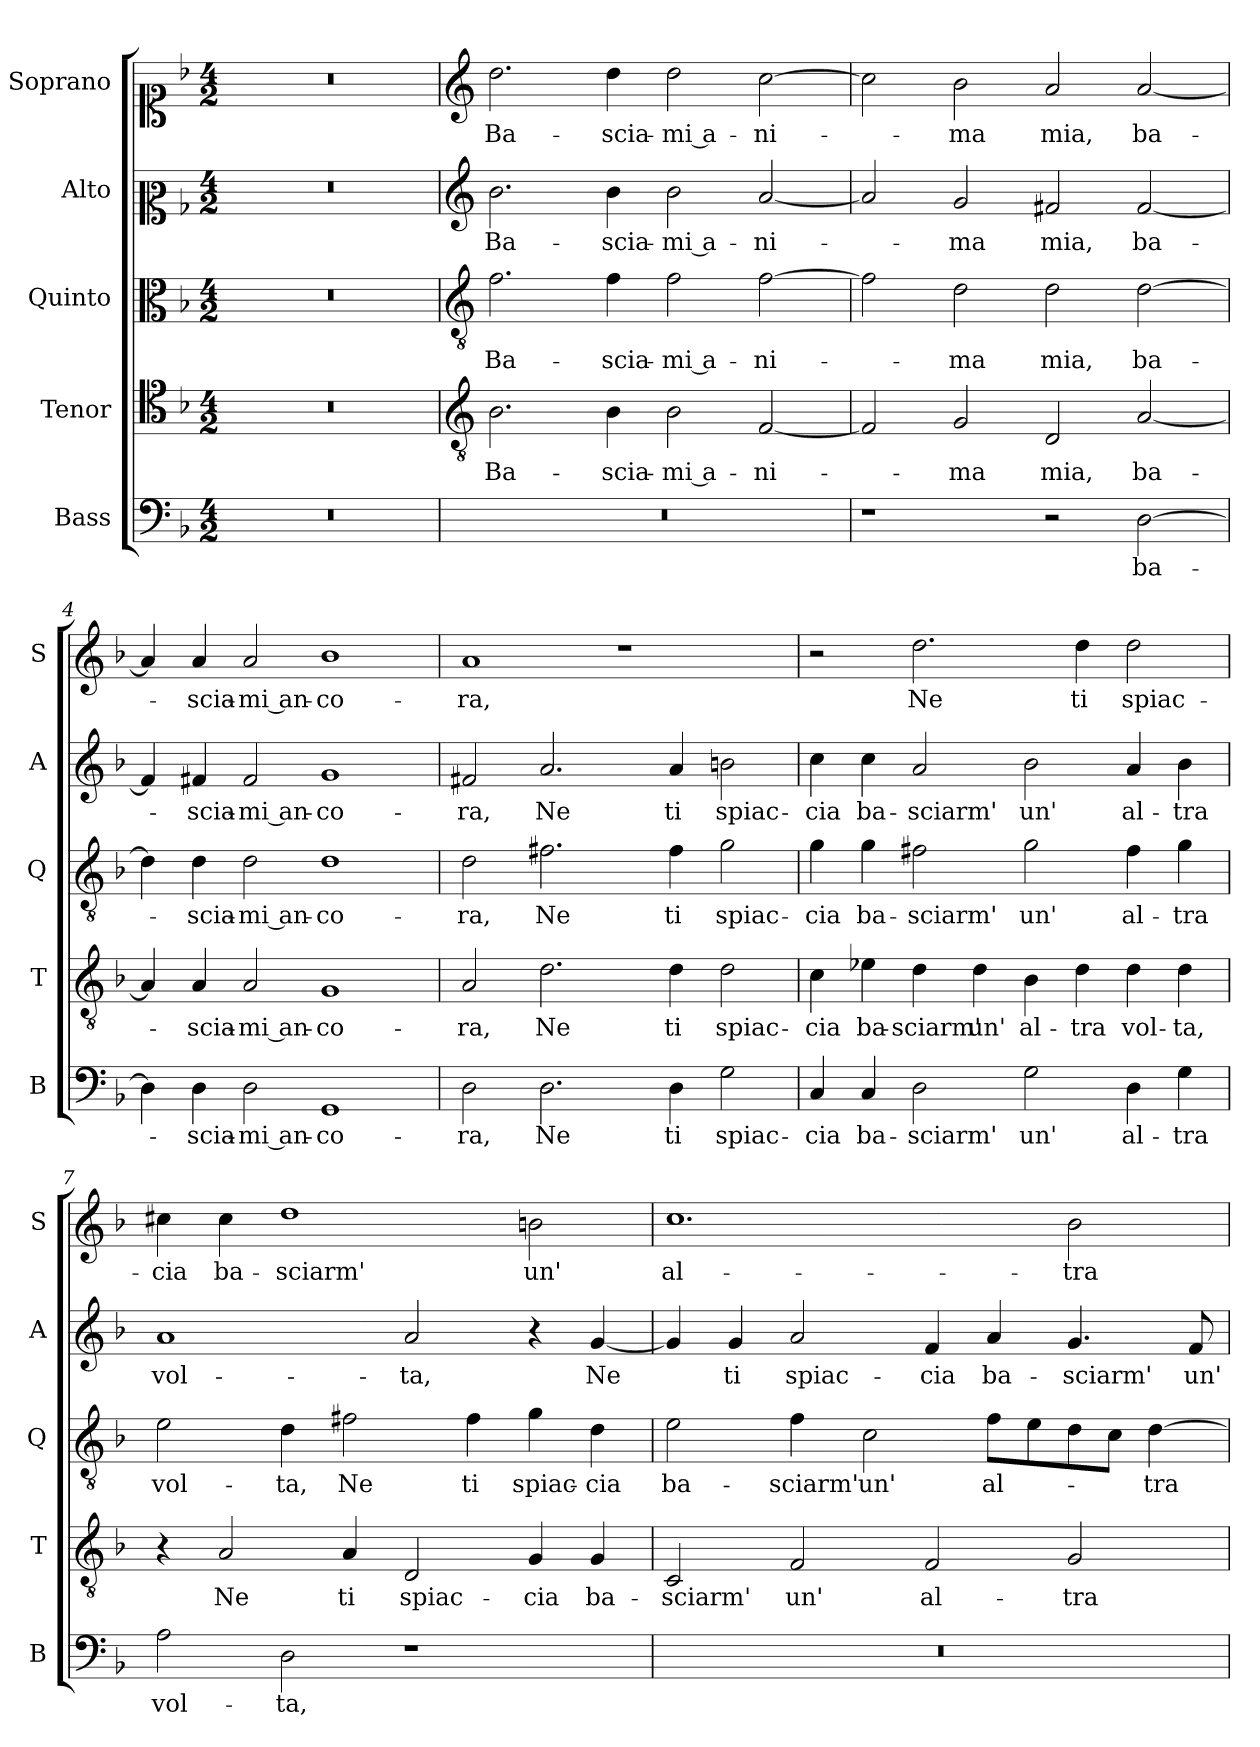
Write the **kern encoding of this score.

**kern	**text	**kern	**text	**kern	**text	**kern	**text	**kern	**text
*part5	*part5	*part4	*part4	*part3	*part3	*part2	*part2	*part1	*part1
*staff5	*staff5	*staff4	*staff4	*staff3	*staff3	*staff2	*staff2	*staff1	*staff1
*I"Bass	*	*I"Tenor	*	*I"Quinto	*	*I"Alto	*	*I"Soprano	*
*I'B	*	*I'T	*	*I'Q	*	*I'A	*	*I'S	*
*clefF4	*	*clefC4	*	*clefC3	*	*clefC2	*	*clefC1	*
*k[b-]	*	*k[b-]	*	*k[b-]	*	*k[b-]	*	*k[b-]	*
*F:	*	*F:	*	*F:	*	*F:	*	*F:	*
*M4/2	*	*M4/2	*	*M4/2	*	*M4/2	*	*M4/2	*
=1	=1	=1	=1	=1	=1	=1	=1	=1	=1
0r	.	0r	.	0r	.	0r	.	0r	.
=2	=2	=2	=2	=2	=2	=2	=2	=2	=2
*	*	*clefGv2	*	*clefGv2	*	*clefG2	*	*clefG2	*
!	!	!	!LO:LY:b	!	!LO:LY:b	!	!LO:LY:b	!	!LO:LY:b
0r	.	2.B-\	Ba-	2.f\	Ba-	2.b-\	Ba-	2.dd\	Ba-
!	!	!	!LO:LY:b	!	!LO:LY:b	!	!LO:LY:b	!	!LO:LY:b
.	.	4B-\	-scia-	4f\	-scia-	4b-\	-scia-	4dd\	-scia-
!	!	!	!LO:LY:b	!	!LO:LY:b	!	!LO:LY:b	!	!LO:LY:b
.	.	2B-\	-mi a-	2f\	-mi a-	2b-\	-mi a-	2dd\	-mi a-
!	!	!	!LO:LY:b	!	!LO:LY:b	!	!LO:LY:b	!	!LO:LY:b
.	.	[2F/	-ni-	[2f\	-ni-	[2a/	-ni-	[2cc\	-ni-
=3	=3	=3	=3	=3	=3	=3	=3	=3	=3
1r	.	2F/]	.	2f\]	.	2a/]	.	2cc\]	.
!	!	!	!LO:LY:b	!	!LO:LY:b	!	!LO:LY:b	!	!LO:LY:b
.	.	2G/	-ma	2d\	-ma	2g/	-ma	2b-\	-ma
!	!	!	!LO:LY:b	!	!LO:LY:b	!	!LO:LY:b	!	!LO:LY:b
2r	.	2D/	mia,	2d\	mia,	2f#X/	mia,	2a/	mia,
!	!LO:LY:b	!	!LO:LY:b	!	!LO:LY:b	!	!LO:LY:b	!	!LO:LY:b
[2D\	ba-	[2A/	ba-	[2d\	ba-	[2f#/	ba-	[2a/	ba-
=4	=4	=4	=4	=4	=4	=4	=4	=4	=4
4D\]	.	4A/]	.	4d\]	.	4f#/]	.	4a/]	.
!	!LO:LY:b	!	!LO:LY:b	!	!LO:LY:b	!	!LO:LY:b	!	!LO:LY:b
4D\	-scia-	4A/	-scia-	4d\	-scia-	4f#X/	-scia-	4a/	-scia-
!	!LO:LY:b	!	!LO:LY:b	!	!LO:LY:b	!	!LO:LY:b	!	!LO:LY:b
2D\	-mi an-	2A/	-mi an-	2d\	-mi an-	2f#/	-mi an-	2a/	-mi an-
!	!LO:LY:b	!	!LO:LY:b	!	!LO:LY:b	!	!LO:LY:b	!	!LO:LY:b
1GG	-co-	1G	-co-	1d	-co-	1g	-co-	1b-	-co-
!!LO:LB:g=z
=5	=5	=5	=5	=5	=5	=5	=5	=5	=5
!	!LO:LY:b	!	!LO:LY:b	!	!LO:LY:b	!	!LO:LY:b	!	!LO:LY:b
2D\	-ra,	2A/	-ra,	2d\	-ra,	2f#X/	-ra,	1a	-ra,
!	!LO:LY:b	!	!LO:LY:b	!	!LO:LY:b	!	!LO:LY:b	!	!
2.D\	Ne	2.d\	Ne	2.f#X\	Ne	2.a/	Ne	.	.
.	.	.	.	.	.	.	.	1r	.
!	!LO:LY:b	!	!LO:LY:b	!	!LO:LY:b	!	!LO:LY:b	!	!
4D\	ti	4d\	ti	4f#\	ti	4a/	ti	.	.
!	!LO:LY:b	!	!LO:LY:b	!	!LO:LY:b	!	!LO:LY:b	!	!
2G\	spiac-	2d\	spiac-	2g\	spiac-	2bn\	spiac-	.	.
=6	=6	=6	=6	=6	=6	=6	=6	=6	=6
!	!LO:LY:b	!	!LO:LY:b	!	!LO:LY:b	!	!LO:LY:b	!	!
4C/	-cia	4c\	-cia	4g\	-cia	4cc\	-cia	2r	.
!	!LO:LY:b	!	!LO:LY:b	!	!LO:LY:b	!	!LO:LY:b	!	!
4C/	ba-	4e-X\	ba-	4g\	ba-	4cc\	ba-	.	.
!	!LO:LY:b	!	!LO:LY:b	!	!LO:LY:b	!	!LO:LY:b	!	!LO:LY:b
2D\	-sciarm'	4d\	-sciarm'	2f#X\	-sciarm'	2a/	-sciarm'	2.dd\	Ne
!	!	!	!LO:LY:b	!	!	!	!	!	!
.	.	4d\	un'	.	.	.	.	.	.
!	!LO:LY:b	!	!LO:LY:b	!	!LO:LY:b	!	!LO:LY:b	!	!
2G\	un'	4B-\	al-	2g\	un'	2b-\	un'	.	.
!	!	!	!LO:LY:b	!	!	!	!	!	!LO:LY:b
.	.	4d\	-tra	.	.	.	.	4dd\	ti
!	!LO:LY:b	!	!LO:LY:b	!	!LO:LY:b	!	!LO:LY:b	!	!LO:LY:b
4D\	al-	4d\	vol-	4f#\	al-	4a/	al-	2dd\	spiac-
!	!LO:LY:b	!	!LO:LY:b	!	!LO:LY:b	!	!LO:LY:b	!	!
4G\	-tra	4d\	-ta,	4g\	-tra	4b-\	-tra	.	.
=7	=7	=7	=7	=7	=7	=7	=7	=7	=7
!	!LO:LY:b	!	!	!	!LO:LY:b	!	!LO:LY:b	!	!LO:LY:b
2A\	vol-	4r	.	2e\	vol-	1a	vol-	4cc#X\	-cia
!	!	!	!LO:LY:b	!	!	!	!	!	!LO:LY:b
.	.	2A/	Ne	.	.	.	.	4cc#\	ba-
!	!LO:LY:b	!	!	!	!LO:LY:b	!	!	!	!LO:LY:b
2D\	-ta,	.	.	4d\	-ta,	.	.	1dd	-sciarm'
!	!	!	!LO:LY:b	!	!LO:LY:b	!	!	!	!
.	.	4A/	ti	2f#X\	Ne	.	.	.	.
!	!	!	!LO:LY:b	!	!	!	!LO:LY:b	!	!
1r	.	2D/	spiac-	.	.	2a/	-ta,	.	.
!	!	!	!	!	!LO:LY:b	!	!	!	!
.	.	.	.	4f#\	ti	.	.	.	.
!	!	!	!LO:LY:b	!	!LO:LY:b	!	!	!	!LO:LY:b
.	.	4G/	-cia	4g\	spiac-	4r	.	2bn\	un'
!	!	!	!LO:LY:b	!	!LO:LY:b	!	!LO:LY:b	!	!
.	.	4G/	ba-	4d\	-cia	[4g/	Ne	.	.
!!LO:PB:g=z
=8	=8	=8	=8	=8	=8	=8	=8	=8	=8
!	!	!	!LO:LY:b	!	!LO:LY:b	!	!	!	!LO:LY:b
0r	.	2C/	-sciarm'	2e\	ba-	4g/]	.	1.cc	al-
!	!	!	!	!	!	!	!LO:LY:b	!	!
.	.	.	.	.	.	4g/	ti	.	.
!	!	!	!LO:LY:b	!	!LO:LY:b	!	!LO:LY:b	!	!
.	.	2F/	un'	4f\	-sciarm'	2a/	spiac-	.	.
!	!	!	!	!	!LO:LY:b	!	!	!	!
.	.	.	.	2c\	un'	.	.	.	.
!	!	!	!LO:LY:b	!	!	!	!LO:LY:b	!	!
.	.	2F/	al-	.	.	4f/	-cia	.	.
!	!	!	!	!	!LO:LY:b	!	!LO:LY:b	!	!
.	.	.	.	8f\L	al-	4a/	ba-	.	.
.	.	.	.	8e\	.	.	.	.	.
!	!	!	!LO:LY:b	!	!	!	!LO:LY:b	!	!LO:LY:b
.	.	2G/	-tra	8d\	.	4.g/	-sciarm'	2b-\	-tra
.	.	.	.	8c\J	.	.	.	.	.
!	!	!	!	!	!LO:LY:b	!	!	!	!
.	.	.	.	[4d\	-tra	.	.	.	.
!	!	!	!	!	!	!	!LO:LY:b	!	!
.	.	.	.	.	.	8f/	un'	.	.
=	=	=	=	=	=	=	=	=	=
*-	*-	*-	*-	*-	*-	*-	*-	*-	*-
